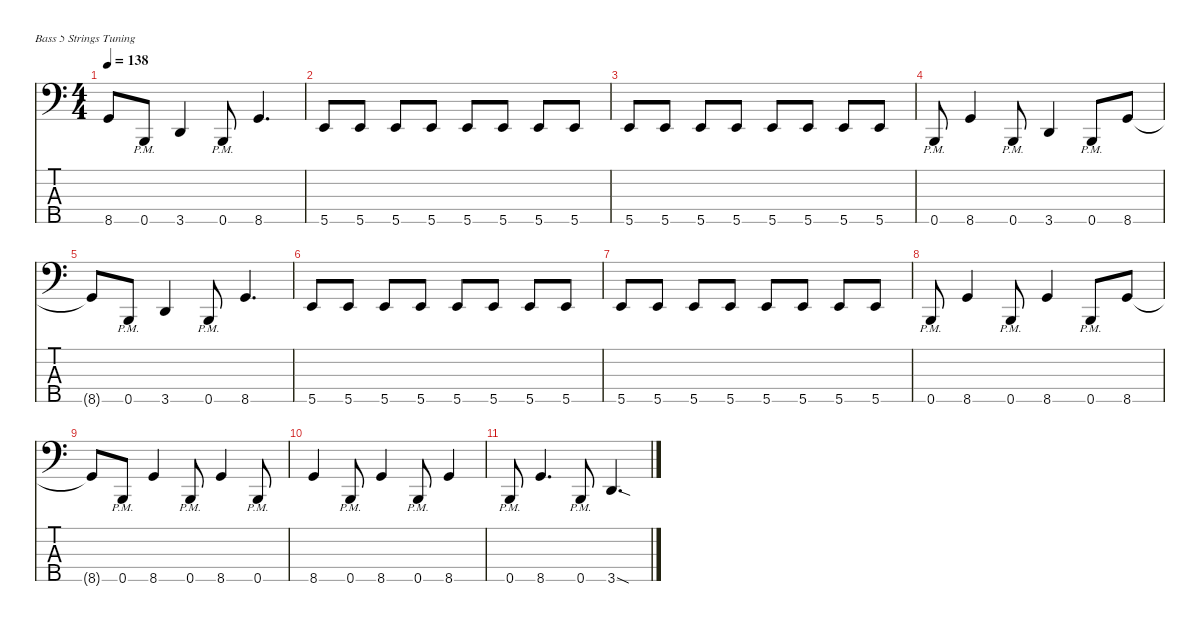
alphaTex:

\defaultSystemsLayout 4
\hideDynamics
\bracketExtendMode nobrackets
\singleTrackTrackNamePolicy hidden
\multiTrackTrackNamePolicy hidden
\firstSystemTrackNameMode fullname
\firstSystemTrackNameOrientation horizontal
\otherSystemsTrackNameOrientation horizontal
\track ("Bass" "el.bs.") {instrument electricbassfinger}
\staff {score tabs}
\tuning (G2 D2 A1 E1 B0)
\ts (4 4)
\tempo 138
\clef f4
\ks c
8.5{t}.8{dy f beam Up} 0.5{pm}.8{beam Up} 3.5.4{beam Up} 0.5{pm}.8{beam Up} 8.5.4{d beam Up} |
5.5.8{beam Up} 5.5.8{beam Up} 5.5.8{beam Up} 5.5.8{beam Up} 5.5.8{beam Up} 5.5.8{beam Up} 5.5.8{beam Up} 5.5.8{beam Up} |
5.5.8{beam Up} 5.5.8{beam Up} 5.5.8{beam Up} 5.5.8{beam Up} 5.5.8{beam Up} 5.5.8{beam Up} 5.5.8{beam Up} 5.5.8{beam Up} |
0.5{pm}.8{beam Up} 8.5.4{beam Up} 0.5{pm}.8{beam Up} 3.5.4{beam Up} 0.5{pm}.8{beam Up} 8.5.8{beam Up} |
8.5{t}.8{beam Up} 0.5{pm}.8{beam Up} 3.5.4{beam Up} 0.5{pm}.8{beam Up} 8.5.4{d beam Up} |
5.5.8{beam Up} 5.5.8{beam Up} 5.5.8{beam Up} 5.5.8{beam Up} 5.5.8{beam Up} 5.5.8{beam Up} 5.5.8{beam Up} 5.5.8{beam Up} |
5.5.8{beam Up} 5.5.8{beam Up} 5.5.8{beam Up} 5.5.8{beam Up} 5.5.8{beam Up} 5.5.8{beam Up} 5.5.8{beam Up} 5.5.8{beam Up} |
0.5{pm}.8{beam Up} 8.5.4{beam Up} 0.5{pm}.8{beam Up} 8.5.4{beam Up} 0.5{pm}.8{beam Up} 8.5.8{beam Up} |
8.5{t}.8{beam Up} 0.5{pm}.8{beam Up} 8.5.4{beam Up} 0.5{pm}.8{beam Up} 8.5.4{beam Up} 0.5{pm}.8{beam Up} |
8.5.4{beam Up} 0.5{pm}.8{beam Up} 8.5.4{beam Up} 0.5{pm}.8{beam Up} 8.5.4{beam Up} |
0.5{pm}.8{beam Up} 8.5.4{d beam Up} 0.5{pm}.8{beam Up} 3.5{sod}.4{d beam Up}
